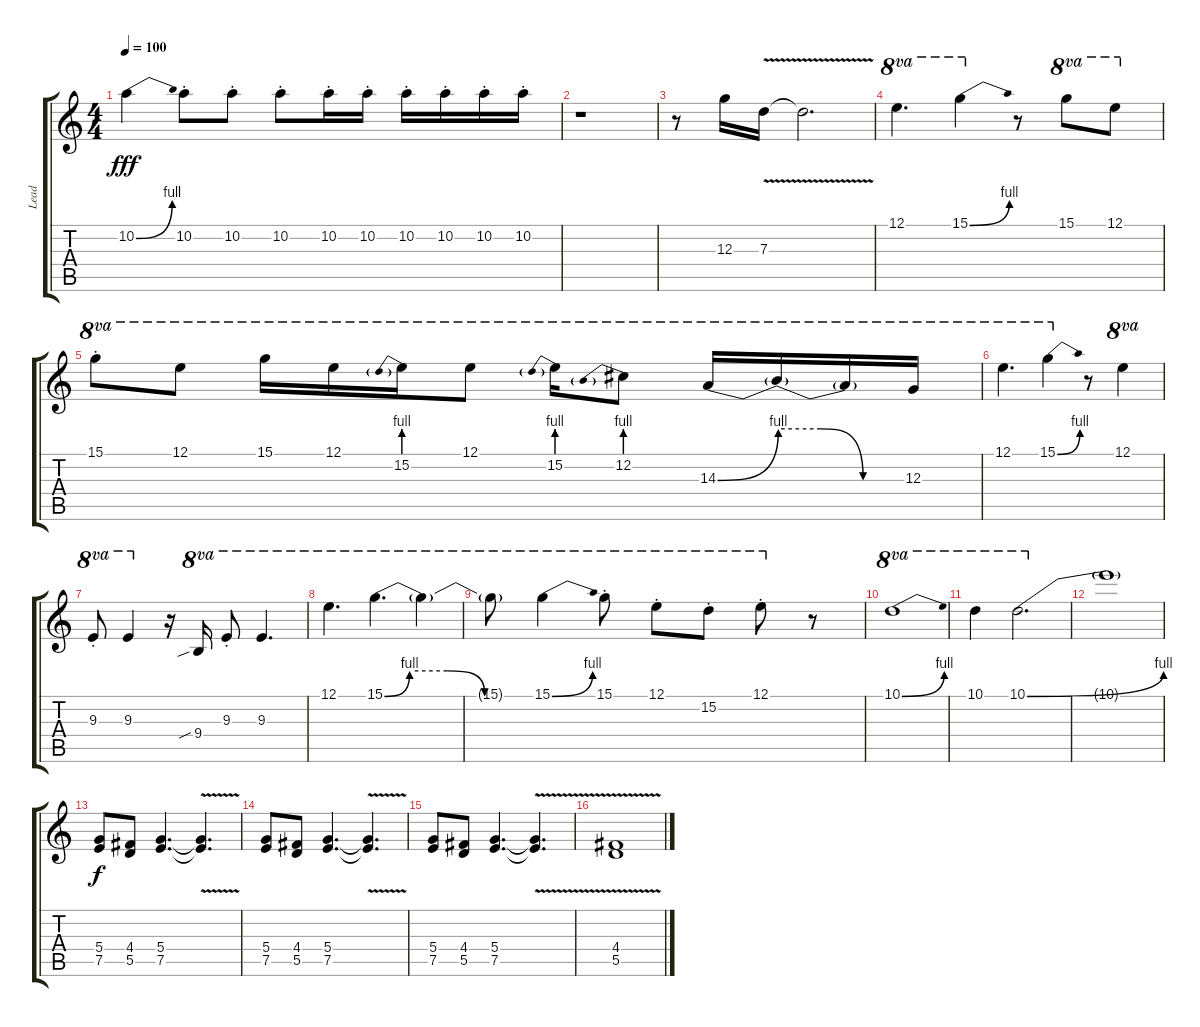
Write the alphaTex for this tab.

\track ("Lead" "Lead") {instrument overdrivenguitar}
\staff {score tabs}
\tuning (E4 B3 G3 D3 A2 E2) {hide}
\ts (4 4)
\tempo 100
\clef g2
\ks c
10.2{be (bend 0 0 60 4)}.4{dy fff} 10.2{st}.8 10.2{st}.8 10.2{st}.8 10.2{st}.16 10.2{st}.16 10.2{st}.16 10.2{st}.16 10.2{st}.16 10.2{st}.16 |
r.1 |
r.8 12.3.16 7.3{v}.16 7.3{t}.2{d} |
12.1.4{d ot 8va} 15.1{be (bend 0 0 60 4)}.4{ot 8va} r.8 15.1.8{ot 8va} 12.1.8{ot 8va} |
15.1{st}.8{ot 8va} 12.1.8{ot 8va} 15.1.16{ot 8va} 12.1.16{ot 8va} 15.2{be (prebend 0 4 60 4)}.16{ot 8va} 12.1.8{ot 8va} 15.2{be (prebend 0 4 60 4)}.16{ot 8va} 12.2{be (prebend 0 4 60 4)}.8{ot 8va} 14.3{be (bend 0 0 60 4)}.16{ot 8va} 14.3{be (custom 0 4 20 4 40 0 60 0) t}.16{ot 8va} 14.3{t}.16{ot 8va} 12.3.16{ot 8va} |
12.1.4{d ot 8va} 15.1{be (bend 0 0 60 4)}.4{ot 8va} r.8 12.1.4{ot 8va} |
9.3{st}.8{ot 8va} 9.3.4{ot 8va} r.16 9.4{sib}.16{ot 8va} 9.3{st}.8{ot 8va} 9.3.4{d ot 8va} |
12.1.4{d ot 8va} 15.1{be (custom 0 0 10 4 25 4 40 0 60 0)}.4{d ot 8va} 15.1{t}.4{ot 8va} |
15.1{t}.8{ot 8va} 15.1{be (bend 0 0 60 4)}.4{ot 8va} 15.1{st}.8{ot 8va} 12.1{st}.8{ot 8va} 15.2{st}.8{ot 8va} 12.1{st}.8{ot 8va} r.8 |
10.1{be (bend 0 0 60 4)}.1{ot 8va} |
10.1.4{ot 8va} 10.1{be (bend 0 0 60 4)}.2{d ot 8va} |
10.1{t}.1 |
(5.4 7.5).8{dy f} (4.4 5.5).8 (5.4 7.5).4{d} (5.4{v t} 7.5{v t}).4{d} |
(5.4 7.5).8 (4.4 5.5).8 (5.4 7.5).4{d} (5.4{v t} 7.5{v t}).4{d} |
(5.4 7.5).8 (4.4 5.5).8 (5.4 7.5).4{d} (5.4{v t} 7.5{v t}).4{d} |
(4.4{v} 5.5{v}).1
